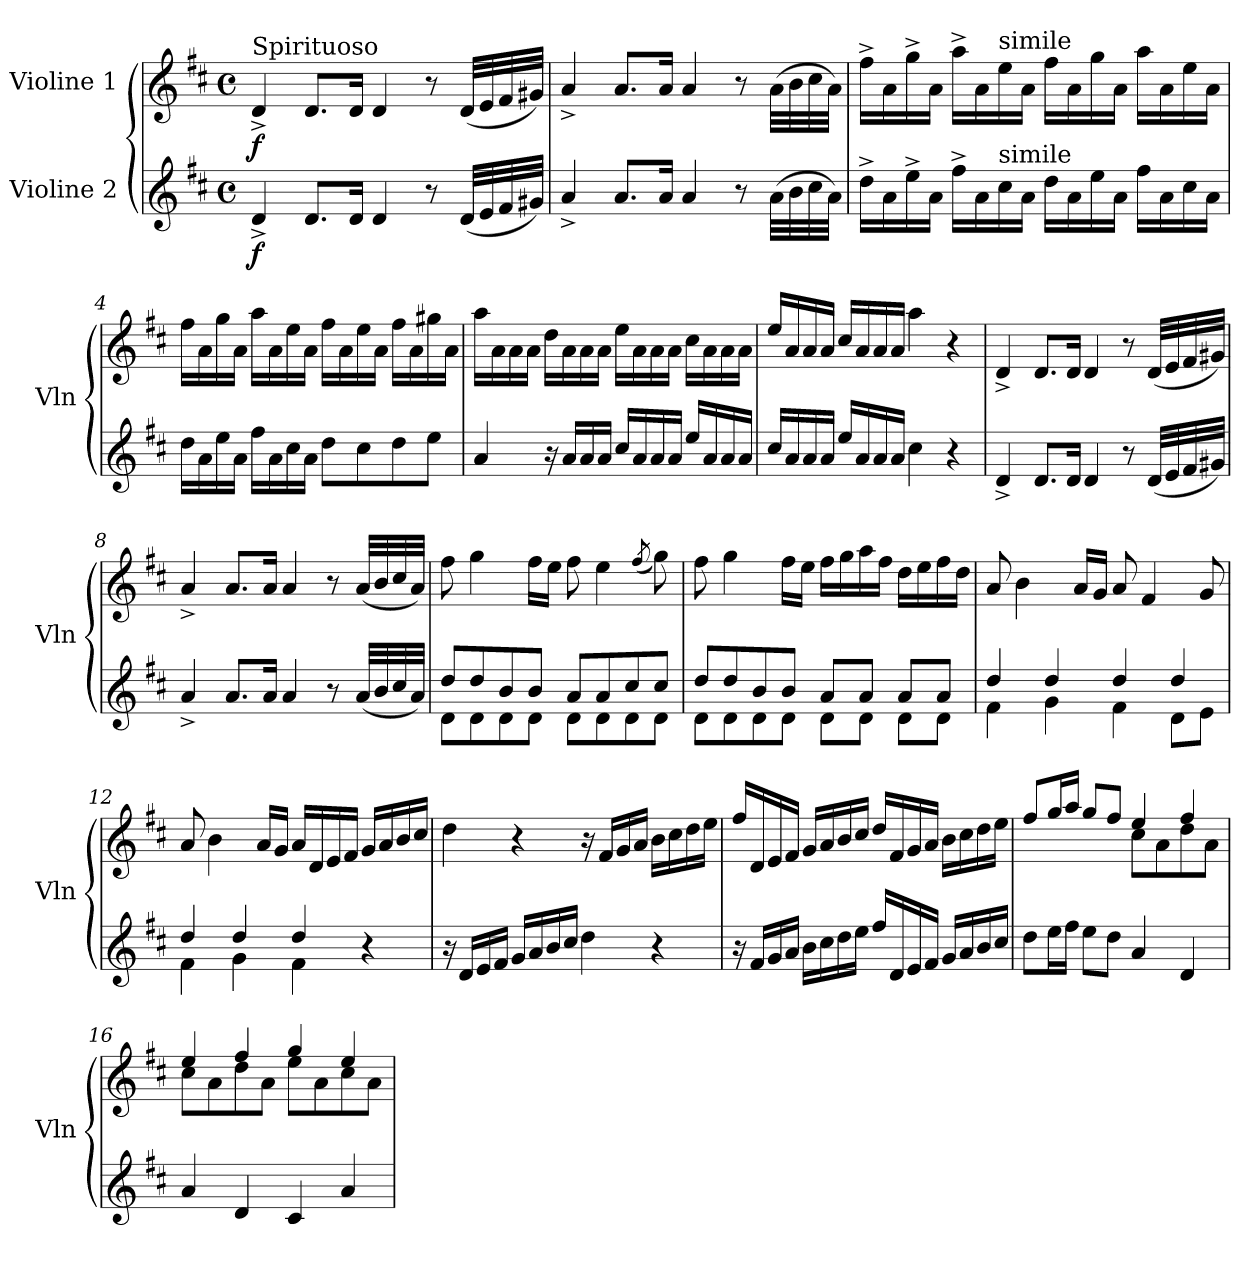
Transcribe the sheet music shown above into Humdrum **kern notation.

**kern	**dynam	**kern	**dynam
*part2	*part2	*part1	*part1
*staff2	*staff2	*staff1	*staff1
*I"Violine 2	*	*I"Violine 1	*
*I'Vln	*	*I'Vln	*
*clefG2	*	*clefG2	*
*k[f#c#]	*	*k[f#c#]	*
*D:	*	*D:	*
*M4/4	*	*M4/4	*
*met(c)	*	*met(c)	*
=1	=1	=1	=1
!	!	!LO:TX:a:t=Spirituoso	!
!	!LO:DY:b	!	!LO:DY:b
4d^/	f	4d^/	f
8.d/L	.	8.d/L	.
16d/Jk	.	16d/Jk	.
4d/	.	4d/	.
8r	.	8r	.
(32d/LLL	.	(32d/LLL	.
32e/	.	32e/	.
32f#/	.	32f#/	.
32g#X/JJJ)	.	32g#X/JJJ)	.
=2	=2	=2	=2
4a^/	.	4a^/	.
8.a/L	.	8.a/L	.
16a/Jk	.	16a/Jk	.
4a/	.	4a/	.
8r	.	8r	.
(32a\LLL	.	(32a\LLL	.
32b\	.	32b\	.
32cc#\	.	32cc#\	.
32a\JJJ)	.	32a\JJJ)	.
=3	=3	=3	=3
16dd^\LL	.	16ff#^\LL	.
16a\	.	16a\	.
16ee^\	.	16gg^\	.
16a\JJ	.	16a\JJ	.
16ff#^\LL	.	16aa^\LL	.
16a\	.	16a\	.
!	!	!LO:TX:a:t=simile	!
!LO:TX:a:t=simile	!	!	!
16cc#\	.	16ee\	.
16a\JJ	.	16a\JJ	.
16dd\LL	.	16ff#\LL	.
16a\	.	16a\	.
16ee\	.	16gg\	.
16a\JJ	.	16a\JJ	.
16ff#\LL	.	16aa\LL	.
16a\	.	16a\	.
16cc#\	.	16ee\	.
16a\JJ	.	16a\JJ	.
!!LO:LB:g=z
=4	=4	=4	=4
16dd\LL	.	16ff#\LL	.
16a\	.	16a\	.
16ee\	.	16gg\	.
16a\JJ	.	16a\JJ	.
16ff#\LL	.	16aa\LL	.
16a\	.	16a\	.
16cc#\	.	16ee\	.
16a\JJ	.	16a\JJ	.
8dd\L	.	16ff#\LL	.
.	.	16a\	.
8cc#\	.	16ee\	.
.	.	16a\JJ	.
8dd\	.	16ff#\LL	.
.	.	16a\	.
8ee\J	.	16gg#X\	.
.	.	16a\JJ	.
=5	=5	=5	=5
4a/	.	16aa\LL	.
.	.	16a\	.
.	.	16a\	.
.	.	16a\JJ	.
16r	.	16dd\LL	.
16a/LL	.	16a\	.
16a/	.	16a\	.
16a/JJ	.	16a\JJ	.
16cc#/LL	.	16ee\LL	.
16a/	.	16a\	.
16a/	.	16a\	.
16a/JJ	.	16a\JJ	.
16ee/LL	.	16cc#\LL	.
16a/	.	16a\	.
16a/	.	16a\	.
16a/JJ	.	16a\JJ	.
=6	=6	=6	=6
16cc#/LL	.	16ee/LL	.
16a/	.	16a/	.
16a/	.	16a/	.
16a/JJ	.	16a/JJ	.
16ee/LL	.	16cc#/LL	.
16a/	.	16a/	.
16a/	.	16a/	.
16a/JJ	.	16a/JJ	.
4cc#\	.	4aa\	.
4r	.	4r	.
!!LO:LB:g=z
=7	=7	=7	=7
4d^/	.	4d^/	.
8.d/L	.	8.d/L	.
16d/Jk	.	16d/Jk	.
4d/	.	4d/	.
8r	.	8r	.
(32d/LLL	.	(32d/LLL	.
32e/	.	32e/	.
32f#/	.	32f#/	.
32g#X/JJJ)	.	32g#X/JJJ)	.
=8	=8	=8	=8
4a^/	.	4a^/	.
8.a/L	.	8.a/L	.
16a/Jk	.	16a/Jk	.
4a/	.	4a/	.
8r	.	8r	.
(32a/LLL	.	(32a/LLL	.
32b/	.	32b/	.
32cc#/	.	32cc#/	.
32a/JJJ)	.	32a/JJJ)	.
=9	=9	=9	=9
*^	*	*	*
8dd/L	8d\L	.	8ff#\	.
8dd/	8d\	.	4gg\	.
8b/	8d\	.	.	.
8b/J	8d\J	.	16ff#\LL	.
.	.	.	16ee\JJ	.
8a/L	8d\L	.	8ff#\	.
8a/	8d\	.	4ee\	.
8cc#/	8d\	.	.	.
.	.	.	(8qff#/	.
8cc#/J	8d\J	.	8gg\)	.
!!LO:LB:g=z
=10	=10	=10	=10	=10
8dd/L	8d\L	.	8ff#\	.
8dd/	8d\	.	4gg\	.
8b/	8d\	.	.	.
8b/J	8d\J	.	16ff#\LL	.
.	.	.	16ee\JJ	.
8a/L	8d\L	.	16ff#\LL	.
.	.	.	16gg\	.
8a/J	8d\J	.	16aa\	.
.	.	.	16ff#\JJ	.
8a/L	8d\L	.	16dd\LL	.
.	.	.	16ee\	.
8a/J	8d\J	.	16ff#\	.
.	.	.	16dd\JJ	.
=11	=11	=11	=11	=11
4dd/	4f#\	.	8a/	.
.	.	.	4b\	.
4dd/	4g\	.	.	.
.	.	.	16a/LL	.
.	.	.	16g/JJ	.
4dd/	4f#\	.	8a/	.
.	.	.	4f#/	.
4dd/	8d\L	.	.	.
.	8e\J	.	8g/	.
=12	=12	=12	=12	=12
4dd/	4f#\	.	8a/	.
.	.	.	4b\	.
4dd/	4g\	.	.	.
.	.	.	16a/LL	.
.	.	.	16g/JJ	.
4dd/	4f#\	.	16a/LL	.
.	.	.	16d/	.
.	.	.	16e/	.
.	.	.	16f#/JJ	.
4r	4ryy	.	16g/LL	.
.	.	.	16a/	.
.	.	.	16b/	.
.	.	.	16cc#/JJ	.
*v	*v	*	*	*
!!LO:LB:g=z
=13	=13	=13	=13
16r	.	4dd\	.
16d/LL	.	.	.
16e/	.	.	.
16f#/JJ	.	.	.
16g/LL	.	4r	.
16a/	.	.	.
16b/	.	.	.
16cc#/JJ	.	.	.
4dd\	.	16r	.
.	.	16f#/LL	.
.	.	16g/	.
.	.	16a/JJ	.
4r	.	16b\LL	.
.	.	16cc#\	.
.	.	16dd\	.
.	.	16ee\JJ	.
=14	=14	=14	=14
16r	.	16ff#/LL	.
16f#/LL	.	16d/	.
16g/	.	16e/	.
16a/JJ	.	16f#/JJ	.
16b\LL	.	16g/LL	.
16cc#\	.	16a/	.
16dd\	.	16b/	.
16ee\JJ	.	16cc#/JJ	.
16ff#/LL	.	16dd/LL	.
16d/	.	16f#/	.
16e/	.	16g/	.
16f#/JJ	.	16a/JJ	.
16g/LL	.	16b\LL	.
16a/	.	16cc#\	.
16b/	.	16dd\	.
16cc#/JJ	.	16ee\JJ	.
=15	=15	=15	=15
*	*	*^	*
8dd\L	.	8ff#/L	2ryy	.
16ee\L	.	16gg/L	.	.
16ff#\JJ	.	16aa/JJ	.	.
8ee\L	.	8gg/L	.	.
8dd\J	.	8ff#/J	.	.
4a/	.	4ee/	8cc#\L	.
.	.	.	8a\	.
4d/	.	4ff#/	8dd\	.
.	.	.	8a\J	.
!!LO:PB:g=z	!!
=16	=16	=16	=16	=16
4a/	.	4ee/	8cc#\L	.
.	.	.	8a\	.
4d/	.	4ff#/	8dd\	.
.	.	.	8a\J	.
4c#/	.	4gg/	8ee\L	.
.	.	.	8a\	.
4a/	.	4ee/	8cc#\	.
.	.	.	8a\J	.
*	*	*v	*v	*
=	=	=	=
*-	*-	*-	*-
